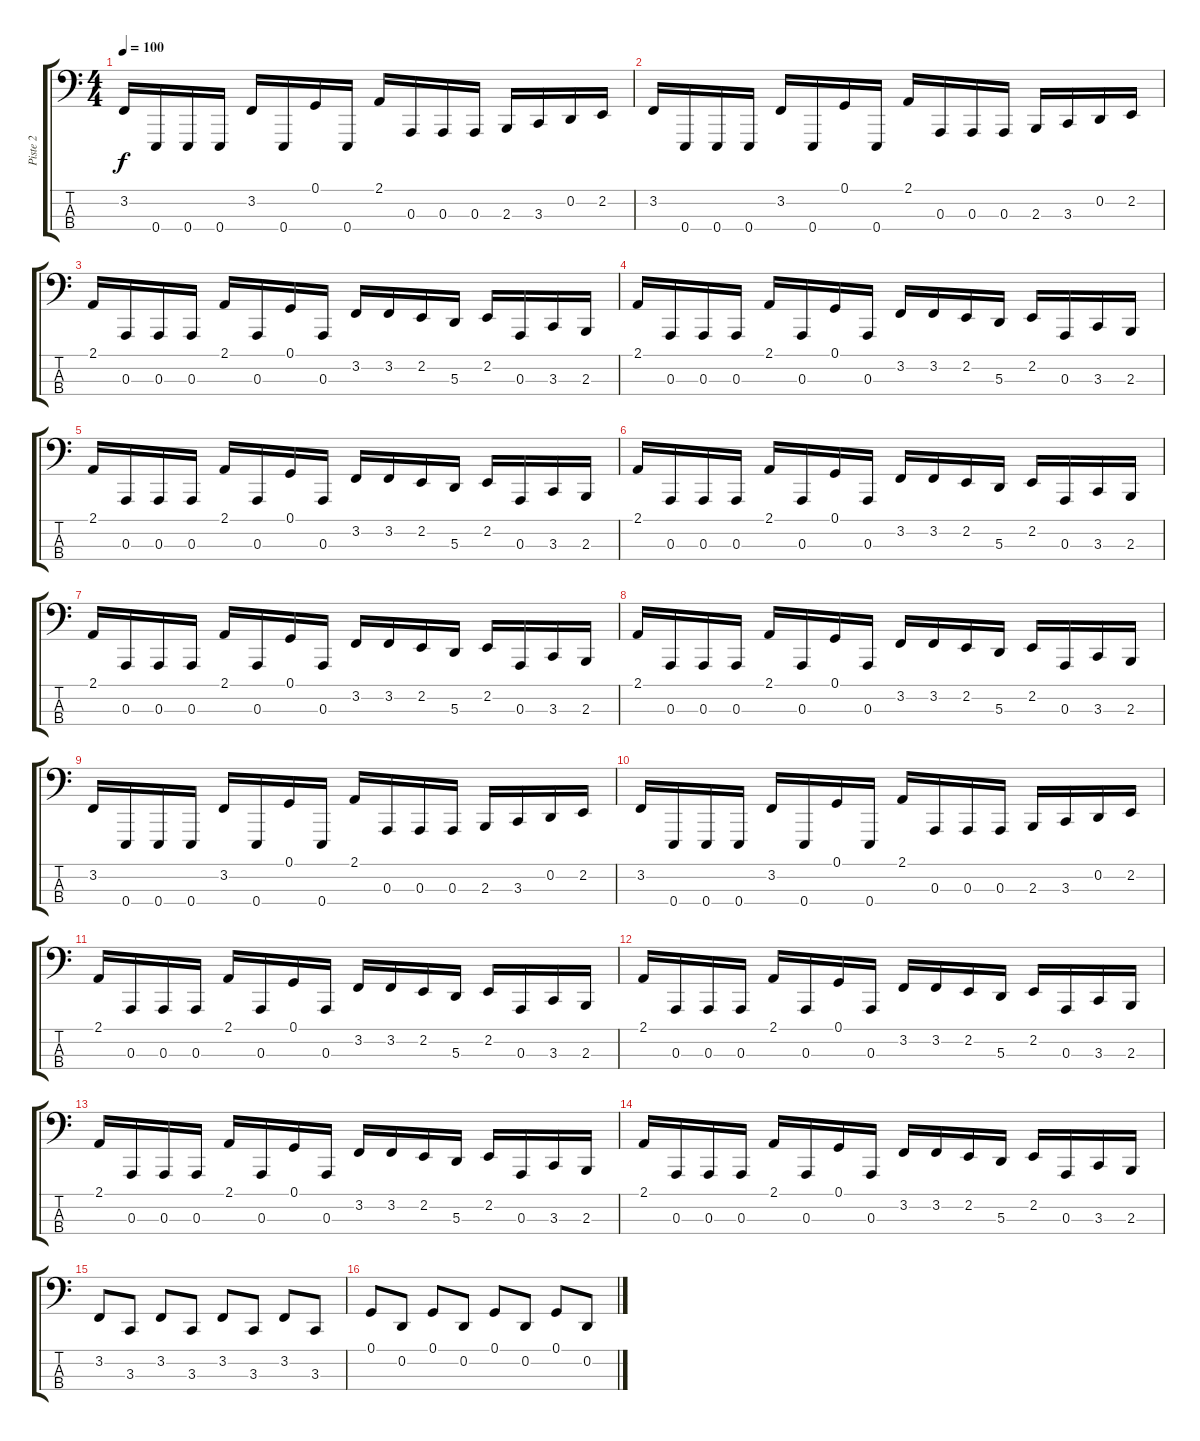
\track ("Piste 2" "Piste 2") {instrument cello}
\staff {score tabs}
\tuning (G2 D2 A1 E1) {hide}
\ts (4 4)
\tempo 100
\clef f4
\ks c
3.2.16{dy f} 0.4.16 0.4.16 0.4.16 3.2.16 0.4.16 0.1.16 0.4.16 2.1.16 0.3.16 0.3.16 0.3.16 2.3.16 3.3.16 0.2.16 2.2.16 |
3.2.16 0.4.16 0.4.16 0.4.16 3.2.16 0.4.16 0.1.16 0.4.16 2.1.16 0.3.16 0.3.16 0.3.16 2.3.16 3.3.16 0.2.16 2.2.16 |
2.1.16 0.3.16 0.3.16 0.3.16 2.1.16 0.3.16 0.1.16 0.3.16 3.2.16 3.2.16 2.2.16 5.3.16 2.2.16 0.3.16 3.3.16 2.3.16 |
2.1.16 0.3.16 0.3.16 0.3.16 2.1.16 0.3.16 0.1.16 0.3.16 3.2.16 3.2.16 2.2.16 5.3.16 2.2.16 0.3.16 3.3.16 2.3.16 |
2.1.16 0.3.16 0.3.16 0.3.16 2.1.16 0.3.16 0.1.16 0.3.16 3.2.16 3.2.16 2.2.16 5.3.16 2.2.16 0.3.16 3.3.16 2.3.16 |
2.1.16 0.3.16 0.3.16 0.3.16 2.1.16 0.3.16 0.1.16 0.3.16 3.2.16 3.2.16 2.2.16 5.3.16 2.2.16 0.3.16 3.3.16 2.3.16 |
2.1.16 0.3.16 0.3.16 0.3.16 2.1.16 0.3.16 0.1.16 0.3.16 3.2.16 3.2.16 2.2.16 5.3.16 2.2.16 0.3.16 3.3.16 2.3.16 |
2.1.16 0.3.16 0.3.16 0.3.16 2.1.16 0.3.16 0.1.16 0.3.16 3.2.16 3.2.16 2.2.16 5.3.16 2.2.16 0.3.16 3.3.16 2.3.16 |
3.2.16 0.4.16 0.4.16 0.4.16 3.2.16 0.4.16 0.1.16 0.4.16 2.1.16 0.3.16 0.3.16 0.3.16 2.3.16 3.3.16 0.2.16 2.2.16 |
3.2.16 0.4.16 0.4.16 0.4.16 3.2.16 0.4.16 0.1.16 0.4.16 2.1.16 0.3.16 0.3.16 0.3.16 2.3.16 3.3.16 0.2.16 2.2.16 |
2.1.16 0.3.16 0.3.16 0.3.16 2.1.16 0.3.16 0.1.16 0.3.16 3.2.16 3.2.16 2.2.16 5.3.16 2.2.16 0.3.16 3.3.16 2.3.16 |
2.1.16 0.3.16 0.3.16 0.3.16 2.1.16 0.3.16 0.1.16 0.3.16 3.2.16 3.2.16 2.2.16 5.3.16 2.2.16 0.3.16 3.3.16 2.3.16 |
2.1.16 0.3.16 0.3.16 0.3.16 2.1.16 0.3.16 0.1.16 0.3.16 3.2.16 3.2.16 2.2.16 5.3.16 2.2.16 0.3.16 3.3.16 2.3.16 |
2.1.16 0.3.16 0.3.16 0.3.16 2.1.16 0.3.16 0.1.16 0.3.16 3.2.16 3.2.16 2.2.16 5.3.16 2.2.16 0.3.16 3.3.16 2.3.16 |
3.2.8 3.3.8 3.2.8 3.3.8 3.2.8 3.3.8 3.2.8 3.3.8 |
0.1.8 0.2.8 0.1.8 0.2.8 0.1.8 0.2.8 0.1.8 0.2.8
